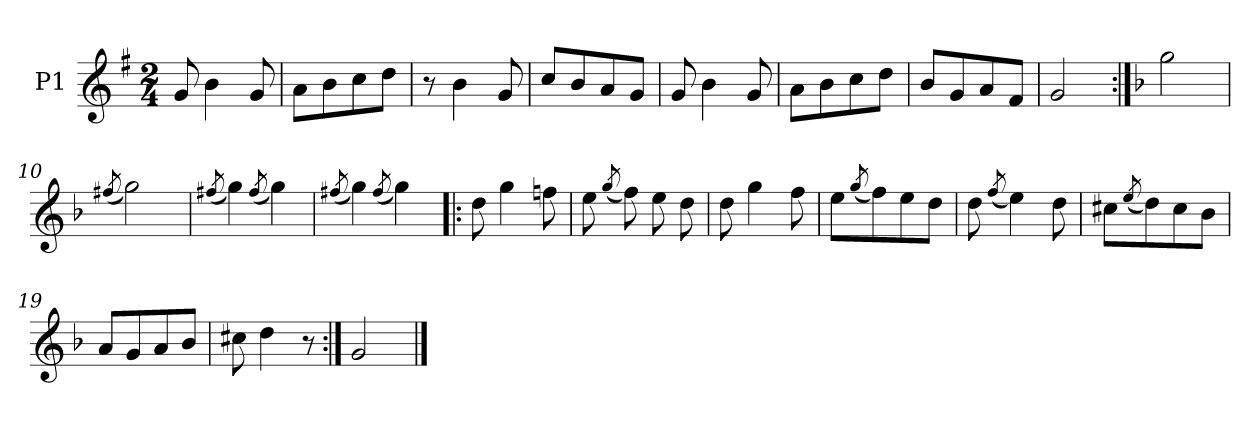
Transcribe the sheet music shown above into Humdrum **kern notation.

**kern
*part1
*staff1
*I"P1
*clefG2
*k[f#]
*G:
*M2/4
=1
8g
4b
8g
=2
8aL
8b
8cc
8ddJ
=3
8r
4b
8g
=4
8ccL
8b
8a
8gJ
=5
8g
4b
8g
=6
8aL
8b
8cc
8ddJ
=7
8bL
8g
8a
8f#J
=8
2g
=9:|!
*k[b-]
*G:dor
2gg
=10
(8qff#X/
2gg)
=11
(8qff#X/
4gg)
(8qff#/
4gg)
=12
(8qff#X/
4gg)
(8qff#/
4gg)
=13!|:
8dd
4gg
8ffn
=14
8ee
(8qgg/
8ff)
8ee
8dd
=15
8dd
4gg
8ff
=16
8eeL
(8qgg/
8ff)
8ee
8ddJ
=17
8dd
(8qff/
4ee)
8dd
=18
8cc#XL
(8qee/
8dd)
8cc#
8b-J
=19
8aL
8g
8a
8b-J
=20
8cc#X
4dd
8r
=21:|!
2g
==
*-
